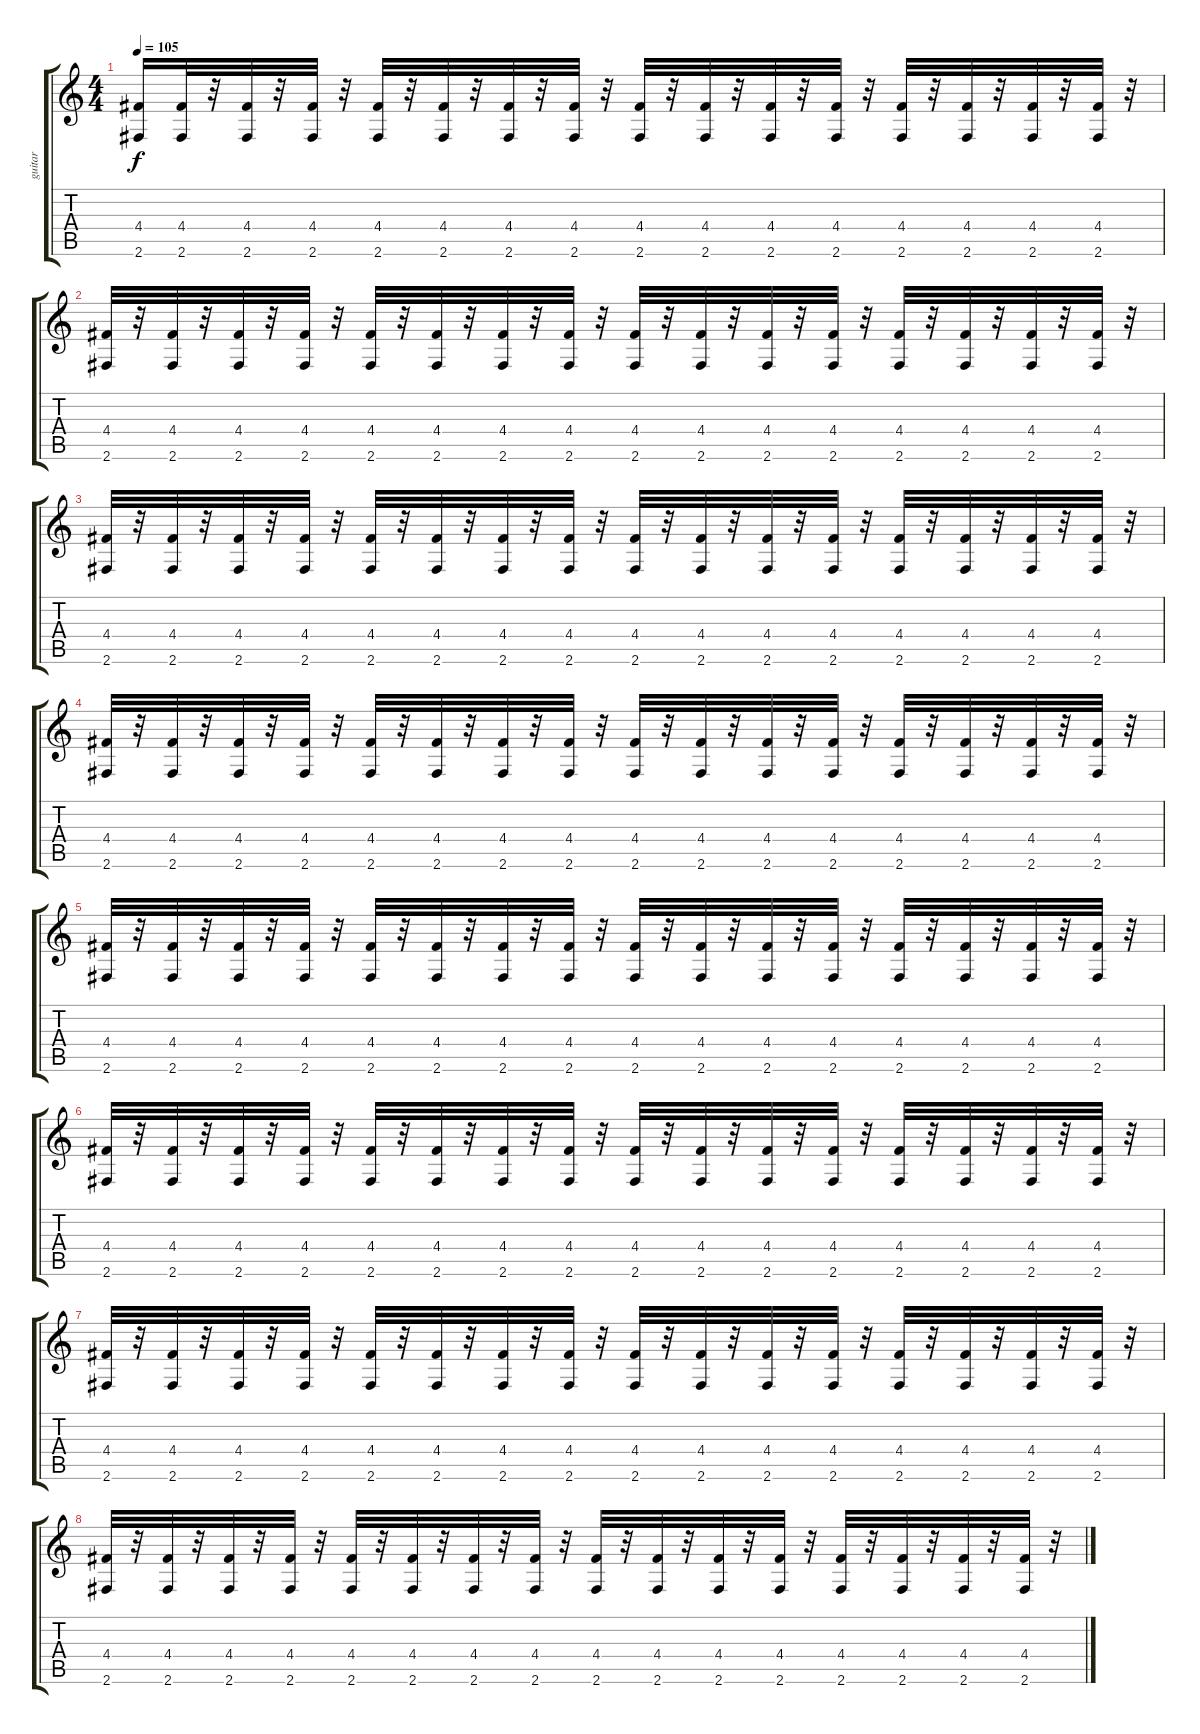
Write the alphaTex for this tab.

\track ("guitar" "guitar") {instrument overdrivenguitar}
\staff {score tabs}
\tuning (E4 B3 G3 D3 A2 E2) {hide}
\ts (4 4)
\tempo 105
\clef g2
\ks c
(4.4 2.6).16{dy f} (4.4 2.6).32 r.32 (4.4 2.6).32 r.32 (4.4 2.6).32 r.32 (4.4 2.6).32 r.32 (4.4 2.6).32 r.32 (4.4 2.6).32 r.32 (4.4 2.6).32 r.32 (4.4 2.6).32 r.32 (4.4 2.6).32 r.32 (4.4 2.6).32 r.32 (4.4 2.6).32 r.32 (4.4 2.6).32 r.32 (4.4 2.6).32 r.32 (4.4 2.6).32 r.32 (4.4 2.6).32 r.32 |
(4.4 2.6).32 r.32 (4.4 2.6).32 r.32 (4.4 2.6).32 r.32 (4.4 2.6).32 r.32 (4.4 2.6).32 r.32 (4.4 2.6).32 r.32 (4.4 2.6).32 r.32 (4.4 2.6).32 r.32 (4.4 2.6).32 r.32 (4.4 2.6).32 r.32 (4.4 2.6).32 r.32 (4.4 2.6).32 r.32 (4.4 2.6).32 r.32 (4.4 2.6).32 r.32 (4.4 2.6).32 r.32 (4.4 2.6).32 r.32 |
(4.4 2.6).32 r.32 (4.4 2.6).32 r.32 (4.4 2.6).32 r.32 (4.4 2.6).32 r.32 (4.4 2.6).32 r.32 (4.4 2.6).32 r.32 (4.4 2.6).32 r.32 (4.4 2.6).32 r.32 (4.4 2.6).32 r.32 (4.4 2.6).32 r.32 (4.4 2.6).32 r.32 (4.4 2.6).32 r.32 (4.4 2.6).32 r.32 (4.4 2.6).32 r.32 (4.4 2.6).32 r.32 (4.4 2.6).32 r.32 |
(4.4 2.6).32 r.32 (4.4 2.6).32 r.32 (4.4 2.6).32 r.32 (4.4 2.6).32 r.32 (4.4 2.6).32 r.32 (4.4 2.6).32 r.32 (4.4 2.6).32 r.32 (4.4 2.6).32 r.32 (4.4 2.6).32 r.32 (4.4 2.6).32 r.32 (4.4 2.6).32 r.32 (4.4 2.6).32 r.32 (4.4 2.6).32 r.32 (4.4 2.6).32 r.32 (4.4 2.6).32 r.32 (4.4 2.6).32 r.32 |
(4.4 2.6).32 r.32 (4.4 2.6).32 r.32 (4.4 2.6).32 r.32 (4.4 2.6).32 r.32 (4.4 2.6).32 r.32 (4.4 2.6).32 r.32 (4.4 2.6).32 r.32 (4.4 2.6).32 r.32 (4.4 2.6).32 r.32 (4.4 2.6).32 r.32 (4.4 2.6).32 r.32 (4.4 2.6).32 r.32 (4.4 2.6).32 r.32 (4.4 2.6).32 r.32 (4.4 2.6).32 r.32 (4.4 2.6).32 r.32 |
(4.4 2.6).32 r.32 (4.4 2.6).32 r.32 (4.4 2.6).32 r.32 (4.4 2.6).32 r.32 (4.4 2.6).32 r.32 (4.4 2.6).32 r.32 (4.4 2.6).32 r.32 (4.4 2.6).32 r.32 (4.4 2.6).32 r.32 (4.4 2.6).32 r.32 (4.4 2.6).32 r.32 (4.4 2.6).32 r.32 (4.4 2.6).32 r.32 (4.4 2.6).32 r.32 (4.4 2.6).32 r.32 (4.4 2.6).32 r.32 |
(4.4 2.6).32 r.32 (4.4 2.6).32 r.32 (4.4 2.6).32 r.32 (4.4 2.6).32 r.32 (4.4 2.6).32 r.32 (4.4 2.6).32 r.32 (4.4 2.6).32 r.32 (4.4 2.6).32 r.32 (4.4 2.6).32 r.32 (4.4 2.6).32 r.32 (4.4 2.6).32 r.32 (4.4 2.6).32 r.32 (4.4 2.6).32 r.32 (4.4 2.6).32 r.32 (4.4 2.6).32 r.32 (4.4 2.6).32 r.32 |
(4.4 2.6).32 r.32 (4.4 2.6).32 r.32 (4.4 2.6).32 r.32 (4.4 2.6).32 r.32 (4.4 2.6).32 r.32 (4.4 2.6).32 r.32 (4.4 2.6).32 r.32 (4.4 2.6).32 r.32 (4.4 2.6).32 r.32 (4.4 2.6).32 r.32 (4.4 2.6).32 r.32 (4.4 2.6).32 r.32 (4.4 2.6).32 r.32 (4.4 2.6).32 r.32 (4.4 2.6).32 r.32 (4.4 2.6).32 r.32
